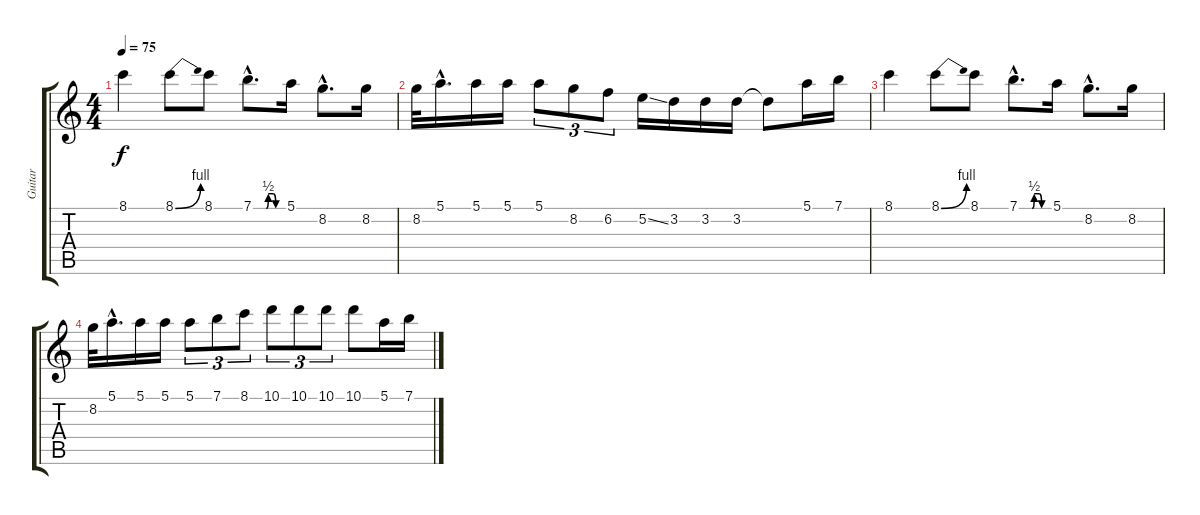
\track ("Guitar" "Guitar") {instrument acousticguitarsteel}
\staff {score tabs}
\tuning (E4 B3 G3 D3 A2 E2) {hide}
\ts (4 4)
\tempo 75
\clef g2
\ks c
8.1.4{dy f} 8.1{be (bend 0 0 60 4)}.8 8.1.8 7.1{be (custom 0 0 26 0 30 2 40 2 45 0 60 0) hac}.8{d} 5.1.16 8.2{hac}.8{d} 8.2.16 |
8.2.32 5.1{hac}.16{d} 5.1.16 5.1.16 5.1.8{tu (3 2)} 8.2.8{tu (3 2)} 6.2.8{tu (3 2)} 5.2{ss}.16 3.2.16 3.2.16 3.2.16 3.2{t}.8 5.1.16 7.1.16 |
8.1.4 8.1{be (bend 0 0 60 4)}.8 8.1.8 7.1{be (custom 0 0 26 0 30 2 40 2 45 0 60 0) hac}.8{d} 5.1.16 8.2{hac}.8{d} 8.2.16 |
8.2.32 5.1{hac}.16{d} 5.1.16 5.1.16 5.1.8{tu (3 2)} 7.1.8{tu (3 2)} 8.1.8{tu (3 2)} 10.1.8{tu (3 2)} 10.1.8{tu (3 2)} 10.1.8{tu (3 2)} 10.1.8 5.1.16 7.1.16
